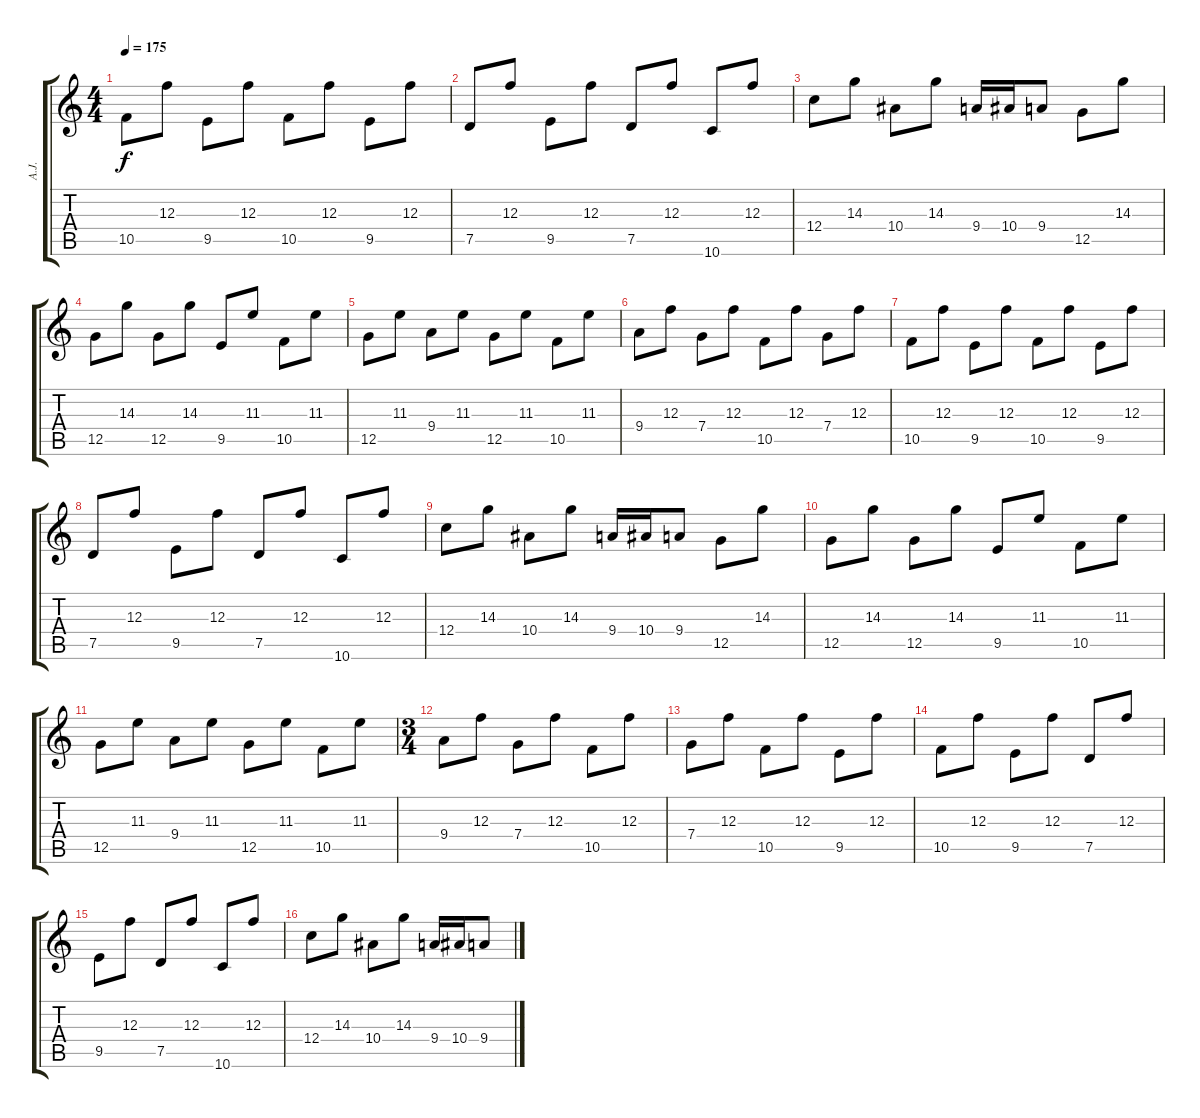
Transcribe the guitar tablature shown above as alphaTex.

\track ("A.J." "A.J.") {instrument overdrivenguitar}
\staff {score tabs}
\tuning (D4 A3 F3 C3 G2 D2) {hide}
\ts (4 4)
\tempo 175
\clef g2
\ks c
10.5.8{dy f} 12.3.8 9.5.8 12.3.8 10.5.8 12.3.8 9.5.8 12.3.8 |
7.5.8 12.3.8 9.5.8 12.3.8 7.5.8 12.3.8 10.6.8 12.3.8 |
12.4.8 14.3.8 10.4.8 14.3.8 9.4.16 10.4.16 9.4.8 12.5.8 14.3.8 |
12.5.8 14.3.8 12.5.8 14.3.8 9.5.8 11.3.8 10.5.8 11.3.8 |
12.5.8 11.3.8 9.4.8 11.3.8 12.5.8 11.3.8 10.5.8 11.3.8 |
9.4.8 12.3.8 7.4.8 12.3.8 10.5.8 12.3.8 7.4.8 12.3.8 |
10.5.8 12.3.8 9.5.8 12.3.8 10.5.8 12.3.8 9.5.8 12.3.8 |
7.5.8 12.3.8 9.5.8 12.3.8 7.5.8 12.3.8 10.6.8 12.3.8 |
12.4.8 14.3.8 10.4.8 14.3.8 9.4.16 10.4.16 9.4.8 12.5.8 14.3.8 |
12.5.8 14.3.8 12.5.8 14.3.8 9.5.8 11.3.8 10.5.8 11.3.8 |
12.5.8 11.3.8 9.4.8 11.3.8 12.5.8 11.3.8 10.5.8 11.3.8 |
\ts (3 4)
9.4.8{instrument acousticguitarnylon} 12.3.8 7.4.8 12.3.8 10.5.8 12.3.8 |
7.4.8 12.3.8 10.5.8 12.3.8 9.5.8 12.3.8 |
10.5.8 12.3.8 9.5.8 12.3.8 7.5.8 12.3.8 |
9.5.8 12.3.8 7.5.8 12.3.8 10.6.8 12.3.8 |
12.4.8 14.3.8 10.4.8 14.3.8 9.4.16 10.4.16 9.4.8
